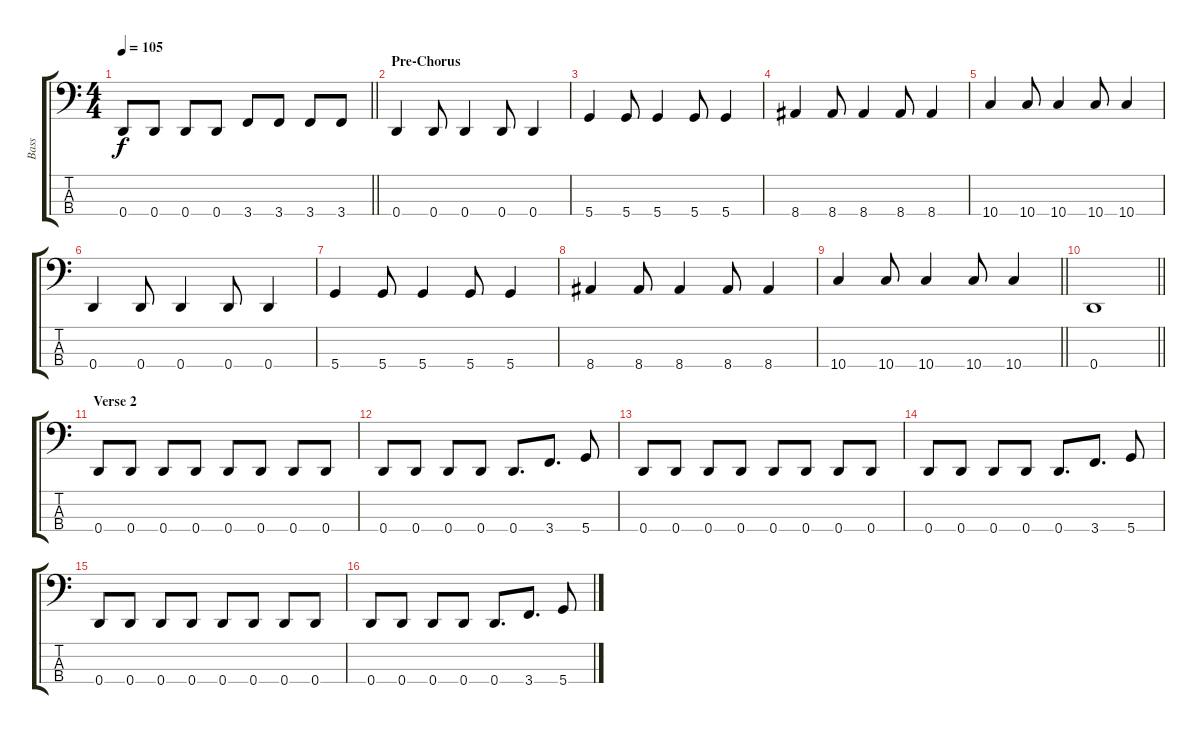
\track ("Bass" "Bass") {instrument electricbasspick}
\staff {score tabs}
\tuning (G2 D2 A1 D1) {hide}
\ts (4 4)
\tempo 105
\clef f4
\barLineRight lightlight
\ks c
0.4.8{dy f} 0.4.8 0.4.8 0.4.8 3.4.8 3.4.8 3.4.8 3.4.8 |
\section ("" "Pre-Chorus")
0.4.4 0.4.8 0.4.4 0.4.8 0.4.4 |
5.4.4 5.4.8 5.4.4 5.4.8 5.4.4 |
8.4.4 8.4.8 8.4.4 8.4.8 8.4.4 |
10.4.4 10.4.8 10.4.4 10.4.8 10.4.4 |
0.4.4 0.4.8 0.4.4 0.4.8 0.4.4 |
5.4.4 5.4.8 5.4.4 5.4.8 5.4.4 |
8.4.4 8.4.8 8.4.4 8.4.8 8.4.4 |
\barLineRight lightlight
10.4.4 10.4.8 10.4.4 10.4.8 10.4.4 |
\barLineRight lightlight
0.4.1 |
\section ("" "Verse 2")
0.4.8 0.4.8 0.4.8 0.4.8 0.4.8 0.4.8 0.4.8 0.4.8 |
0.4.8 0.4.8 0.4.8 0.4.8 0.4.8{d} 3.4.8{d} 5.4.8 |
0.4.8 0.4.8 0.4.8 0.4.8 0.4.8 0.4.8 0.4.8 0.4.8 |
0.4.8 0.4.8 0.4.8 0.4.8 0.4.8{d} 3.4.8{d} 5.4.8 |
0.4.8 0.4.8 0.4.8 0.4.8 0.4.8 0.4.8 0.4.8 0.4.8 |
0.4.8 0.4.8 0.4.8 0.4.8 0.4.8{d} 3.4.8{d} 5.4.8
